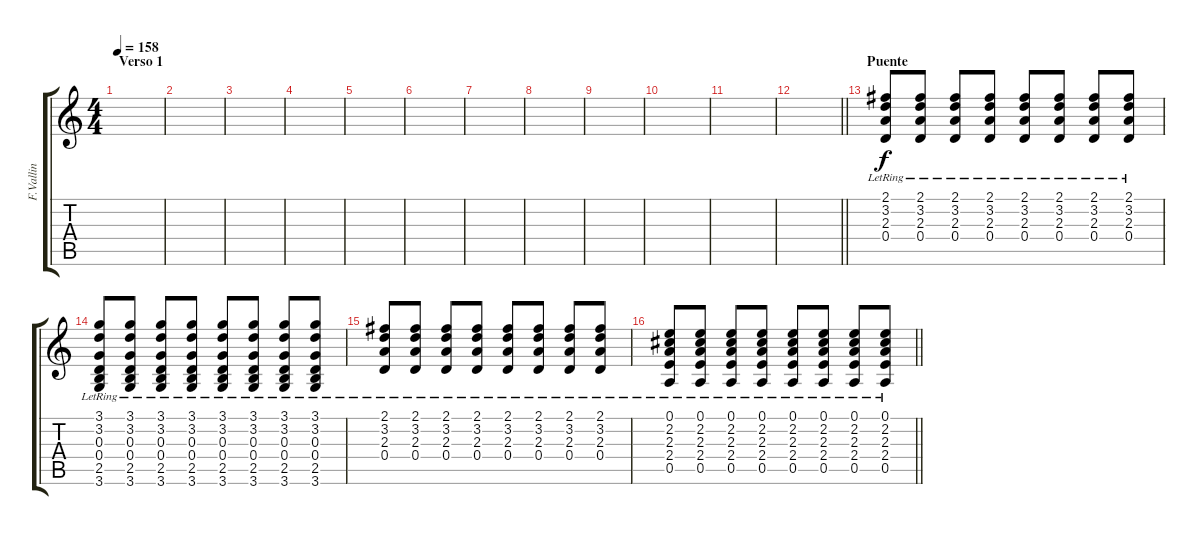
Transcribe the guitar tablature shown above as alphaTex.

\track ("F.Vallin" "F.Vallin") {instrument acousticguitarsteel}
\staff {score tabs}
\tuning (E4 B3 G3 D3 A2 E2) {hide}
\ts (4 4)
\section ("" "Verso 1")
\tempo 158
\clef g2
\ks c
|
|
|
|
|
|
|
|
|
|
|
\barLineRight lightlight
|
\section ("" "Puente")
(2.1{lr} 3.2{lr} 2.3{lr} 0.4{lr}).8 (2.1{lr} 3.2{lr} 2.3{lr} 0.4{lr}).8 (2.1{lr} 3.2{lr} 2.3{lr} 0.4{lr}).8 (2.1{lr} 3.2{lr} 2.3{lr} 0.4{lr}).8 (2.1{lr} 3.2{lr} 2.3{lr} 0.4{lr}).8 (2.1{lr} 3.2{lr} 2.3{lr} 0.4{lr}).8 (2.1{lr} 3.2{lr} 2.3{lr} 0.4{lr}).8 (2.1{lr} 3.2{lr} 2.3{lr} 0.4{lr}).8 |
(3.1{lr} 3.2{lr} 0.3{lr} 0.4{lr} 2.5{lr} 3.6{lr}).8 (3.1{lr} 3.2{lr} 0.3{lr} 0.4{lr} 2.5{lr} 3.6{lr}).8 (3.1{lr} 3.2{lr} 0.3{lr} 0.4{lr} 2.5{lr} 3.6{lr}).8 (3.1{lr} 3.2{lr} 0.3{lr} 0.4{lr} 2.5{lr} 3.6{lr}).8 (3.1{lr} 3.2{lr} 0.3{lr} 0.4{lr} 2.5{lr} 3.6{lr}).8 (3.1{lr} 3.2{lr} 0.3{lr} 0.4{lr} 2.5{lr} 3.6{lr}).8 (3.1{lr} 3.2{lr} 0.3{lr} 0.4{lr} 2.5{lr} 3.6{lr}).8 (3.1{lr} 3.2{lr} 0.3{lr} 0.4{lr} 2.5{lr} 3.6{lr}).8 |
(2.1{lr} 3.2{lr} 2.3{lr} 0.4{lr}).8 (2.1{lr} 3.2{lr} 2.3{lr} 0.4{lr}).8 (2.1{lr} 3.2{lr} 2.3{lr} 0.4{lr}).8 (2.1{lr} 3.2{lr} 2.3{lr} 0.4{lr}).8 (2.1{lr} 3.2{lr} 2.3{lr} 0.4{lr}).8 (2.1{lr} 3.2{lr} 2.3{lr} 0.4{lr}).8 (2.1{lr} 3.2{lr} 2.3{lr} 0.4{lr}).8 (2.1{lr} 3.2{lr} 2.3{lr} 0.4{lr}).8 |
\barLineRight lightlight
(0.1{lr} 2.2{lr} 2.3{lr} 2.4{lr} 0.5{lr}).8 (0.1{lr} 2.2{lr} 2.3{lr} 2.4{lr} 0.5{lr}).8 (0.1{lr} 2.2{lr} 2.3{lr} 2.4{lr} 0.5{lr}).8 (0.1{lr} 2.2{lr} 2.3{lr} 2.4{lr} 0.5{lr}).8 (0.1{lr} 2.2{lr} 2.3{lr} 2.4{lr} 0.5{lr}).8 (0.1{lr} 2.2{lr} 2.3{lr} 2.4{lr} 0.5{lr}).8 (0.1{lr} 2.2{lr} 2.3{lr} 2.4{lr} 0.5{lr}).8 (0.1{lr} 2.2{lr} 2.3{lr} 2.4{lr} 0.5{lr}).8
